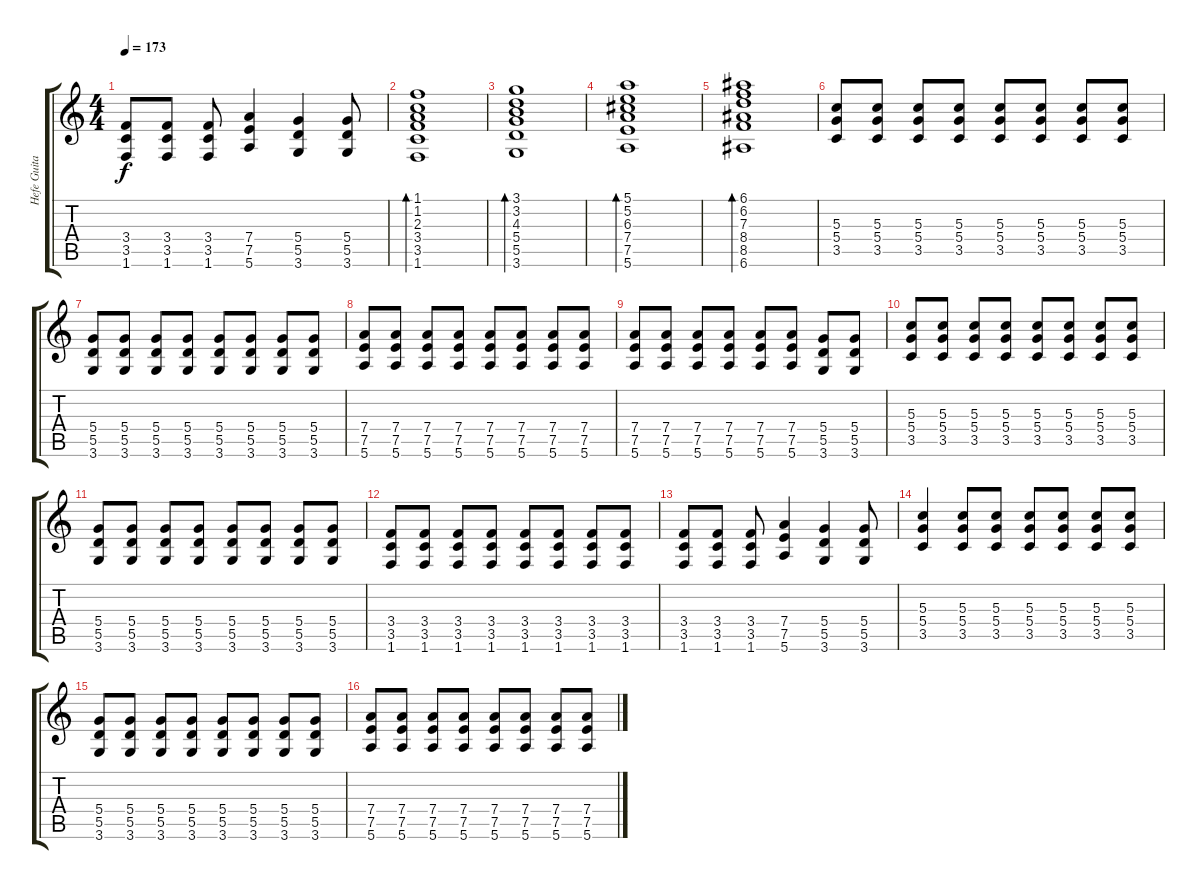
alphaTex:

\track ("Hefe Guitar 1" "Hefe Guita") {instrument distortionguitar}
\staff {score tabs}
\tuning (E4 B3 G3 D3 A2 E2) {hide}
\ts (4 4)
\tempo 173
\clef g2
\ks c
(3.4 3.5 1.6).8{dy f} (3.4 3.5 1.6).8 (3.4 3.5 1.6).8 (7.4 7.5 5.6).4 (5.4 5.5 3.6).4 (5.4 5.5 3.6).8 |
(1.1 1.2 2.3 3.4 3.5 1.6).1{bd 240} |
(3.1 3.2 4.3 5.4 5.5 3.6).1{bd 240} |
(5.1 5.2 6.3 7.4 7.5 5.6).1{bd 240} |
(6.1 6.2 7.3 8.4 8.5 6.6).1{bd 240} |
(5.3 5.4 3.5).8 (5.3 5.4 3.5).8 (5.3 5.4 3.5).8 (5.3 5.4 3.5).8 (5.3 5.4 3.5).8 (5.3 5.4 3.5).8 (5.3 5.4 3.5).8 (5.3 5.4 3.5).8 |
(5.4 5.5 3.6).8 (5.4 5.5 3.6).8 (5.4 5.5 3.6).8 (5.4 5.5 3.6).8 (5.4 5.5 3.6).8 (5.4 5.5 3.6).8 (5.4 5.5 3.6).8 (5.4 5.5 3.6).8 |
(7.4 7.5 5.6).8 (7.4 7.5 5.6).8 (7.4 7.5 5.6).8 (7.4 7.5 5.6).8 (7.4 7.5 5.6).8 (7.4 7.5 5.6).8 (7.4 7.5 5.6).8 (7.4 7.5 5.6).8 |
(7.4 7.5 5.6).8 (7.4 7.5 5.6).8 (7.4 7.5 5.6).8 (7.4 7.5 5.6).8 (7.4 7.5 5.6).8 (7.4 7.5 5.6).8 (5.4 5.5 3.6).8 (5.4 5.5 3.6).8 |
(5.3 5.4 3.5).8 (5.3 5.4 3.5).8 (5.3 5.4 3.5).8 (5.3 5.4 3.5).8 (5.3 5.4 3.5).8 (5.3 5.4 3.5).8 (5.3 5.4 3.5).8 (5.3 5.4 3.5).8 |
(5.4 5.5 3.6).8 (5.4 5.5 3.6).8 (5.4 5.5 3.6).8 (5.4 5.5 3.6).8 (5.4 5.5 3.6).8 (5.4 5.5 3.6).8 (5.4 5.5 3.6).8 (5.4 5.5 3.6).8 |
(3.4 3.5 1.6).8 (3.4 3.5 1.6).8 (3.4 3.5 1.6).8 (3.4 3.5 1.6).8 (3.4 3.5 1.6).8 (3.4 3.5 1.6).8 (3.4 3.5 1.6).8 (3.4 3.5 1.6).8 |
(3.4 3.5 1.6).8 (3.4 3.5 1.6).8 (3.4 3.5 1.6).8 (7.4 7.5 5.6).4 (5.4 5.5 3.6).4 (5.4 5.5 3.6).8 |
(5.3 5.4 3.5).4 (5.3 5.4 3.5).8 (5.3 5.4 3.5).8 (5.3 5.4 3.5).8 (5.3 5.4 3.5).8 (5.3 5.4 3.5).8 (5.3 5.4 3.5).8 |
(5.4 5.5 3.6).8 (5.4 5.5 3.6).8 (5.4 5.5 3.6).8 (5.4 5.5 3.6).8 (5.4 5.5 3.6).8 (5.4 5.5 3.6).8 (5.4 5.5 3.6).8 (5.4 5.5 3.6).8 |
(7.4 7.5 5.6).8 (7.4 7.5 5.6).8 (7.4 7.5 5.6).8 (7.4 7.5 5.6).8 (7.4 7.5 5.6).8 (7.4 7.5 5.6).8 (7.4 7.5 5.6).8 (7.4 7.5 5.6).8
